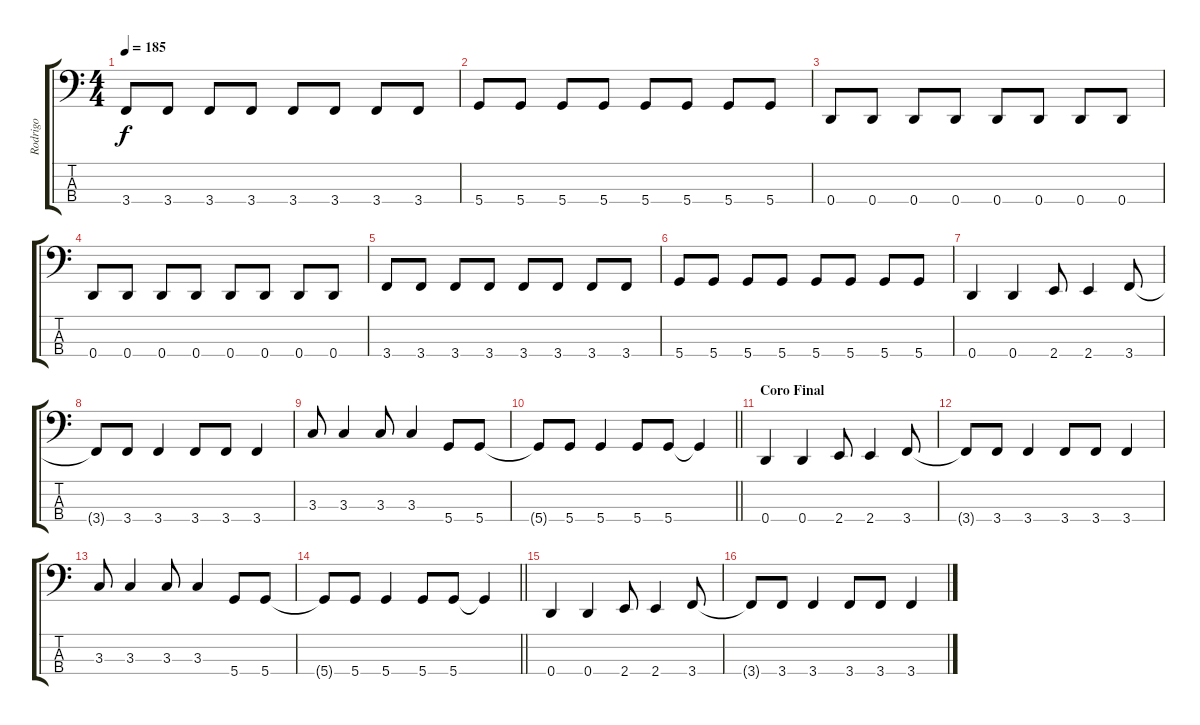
\track ("Rodrigo" "Rodrigo") {instrument electricbasspick}
\staff {score tabs}
\tuning (G2 D2 A1 D1) {hide}
\ts (4 4)
\tempo 185
\clef f4
\ks c
3.4.8{dy f} 3.4.8 3.4.8 3.4.8 3.4.8 3.4.8 3.4.8 3.4.8 |
5.4.8 5.4.8 5.4.8 5.4.8 5.4.8 5.4.8 5.4.8 5.4.8 |
0.4.8 0.4.8 0.4.8 0.4.8 0.4.8 0.4.8 0.4.8 0.4.8 |
0.4.8 0.4.8 0.4.8 0.4.8 0.4.8 0.4.8 0.4.8 0.4.8 |
3.4.8 3.4.8 3.4.8 3.4.8 3.4.8 3.4.8 3.4.8 3.4.8 |
5.4.8 5.4.8 5.4.8 5.4.8 5.4.8 5.4.8 5.4.8 5.4.8 |
0.4.4 0.4.4 2.4.8 2.4.4 3.4.8 |
3.4{t}.8 3.4.8 3.4.4 3.4.8 3.4.8 3.4.4 |
3.3.8 3.3.4 3.3.8 3.3.4 5.4.8 5.4.8 |
\barLineRight lightlight
5.4{t}.8 5.4.8 5.4.4 5.4.8 5.4.8 5.4{t}.4 |
\section ("" "Coro Final")
0.4.4 0.4.4 2.4.8 2.4.4 3.4.8 |
3.4{t}.8 3.4.8 3.4.4 3.4.8 3.4.8 3.4.4 |
3.3.8 3.3.4 3.3.8 3.3.4 5.4.8 5.4.8 |
\barLineRight lightlight
5.4{t}.8 5.4.8 5.4.4 5.4.8 5.4.8 5.4{t}.4 |
0.4.4 0.4.4 2.4.8 2.4.4 3.4.8 |
3.4{t}.8 3.4.8 3.4.4 3.4.8 3.4.8 3.4.4
